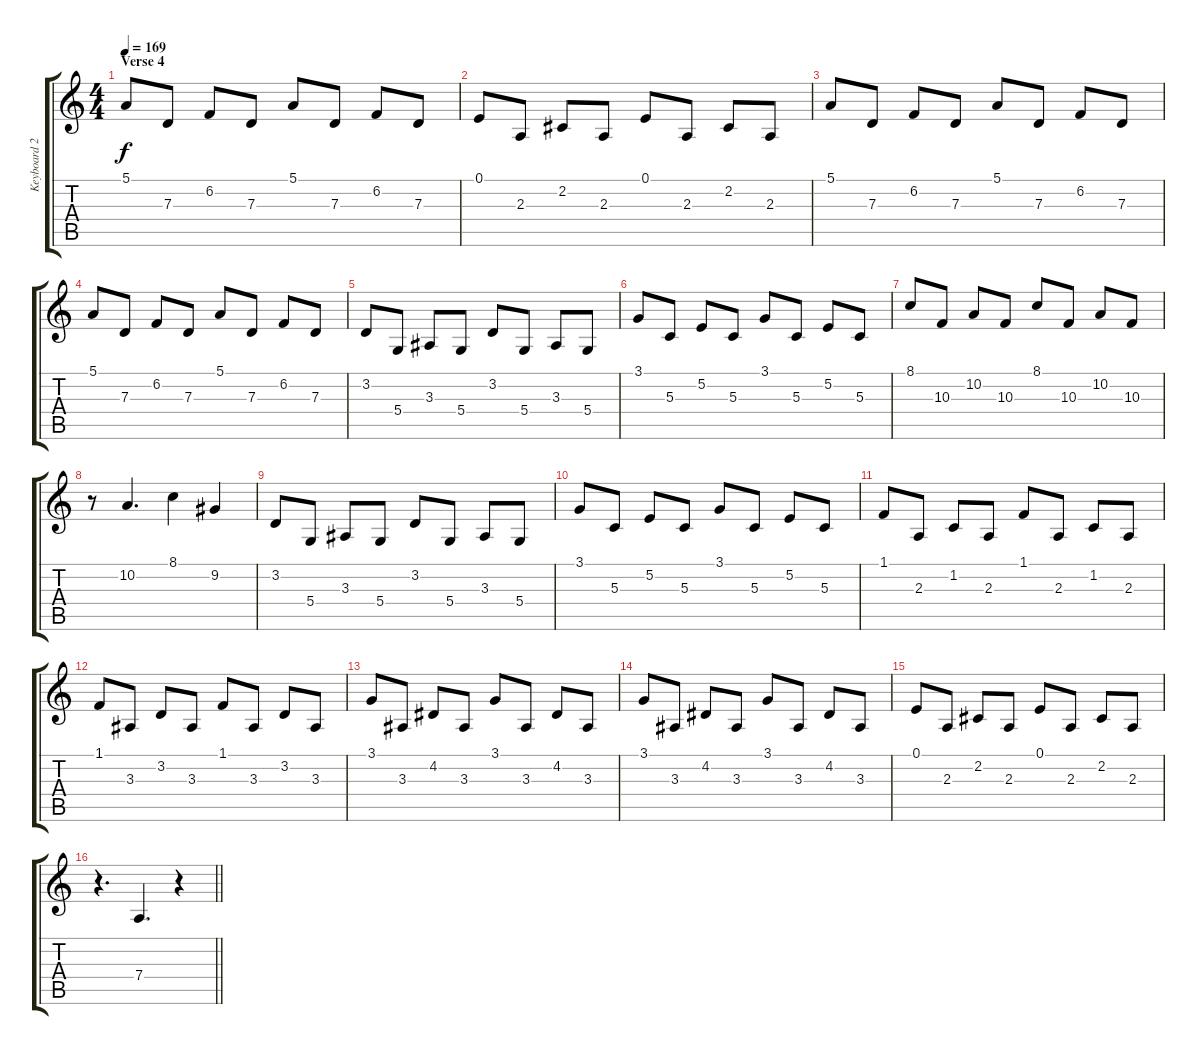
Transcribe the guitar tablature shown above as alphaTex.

\track ("Keyboard 2" "Keyboard 2") {instrument fx4atmosphere}
\staff {score tabs}
\tuning (E4 B3 G3 D3 A2 E2) {hide}
\ts (4 4)
\section ("" "Verse 4")
\tempo 169
\clef g2
\ks c
5.1.8{dy f} 7.3.8 6.2.8 7.3.8 5.1.8 7.3.8 6.2.8 7.3.8 |
0.1.8 2.3.8 2.2.8 2.3.8 0.1.8 2.3.8 2.2.8 2.3.8 |
5.1.8 7.3.8 6.2.8 7.3.8 5.1.8 7.3.8 6.2.8 7.3.8 |
5.1.8 7.3.8 6.2.8 7.3.8 5.1.8 7.3.8 6.2.8 7.3.8 |
3.2.8 5.4.8 3.3.8 5.4.8 3.2.8 5.4.8 3.3.8 5.4.8 |
3.1.8 5.3.8 5.2.8 5.3.8 3.1.8 5.3.8 5.2.8 5.3.8 |
8.1.8 10.3.8 10.2.8 10.3.8 8.1.8 10.3.8 10.2.8 10.3.8 |
r.8 10.2.4{d} 8.1.4 9.2.4 |
3.2.8 5.4.8 3.3.8 5.4.8 3.2.8 5.4.8 3.3.8 5.4.8 |
3.1.8 5.3.8 5.2.8 5.3.8 3.1.8 5.3.8 5.2.8 5.3.8 |
1.1.8 2.3.8 1.2.8 2.3.8 1.1.8 2.3.8 1.2.8 2.3.8 |
1.1.8 3.3.8 3.2.8 3.3.8 1.1.8 3.3.8 3.2.8 3.3.8 |
3.1.8 3.3.8 4.2.8 3.3.8 3.1.8 3.3.8 4.2.8 3.3.8 |
3.1.8 3.3.8 4.2.8 3.3.8 3.1.8 3.3.8 4.2.8 3.3.8 |
0.1.8 2.3.8 2.2.8 2.3.8 0.1.8 2.3.8 2.2.8 2.3.8 |
\barLineRight lightlight
r.4{d} 7.4.4{d} r.4
